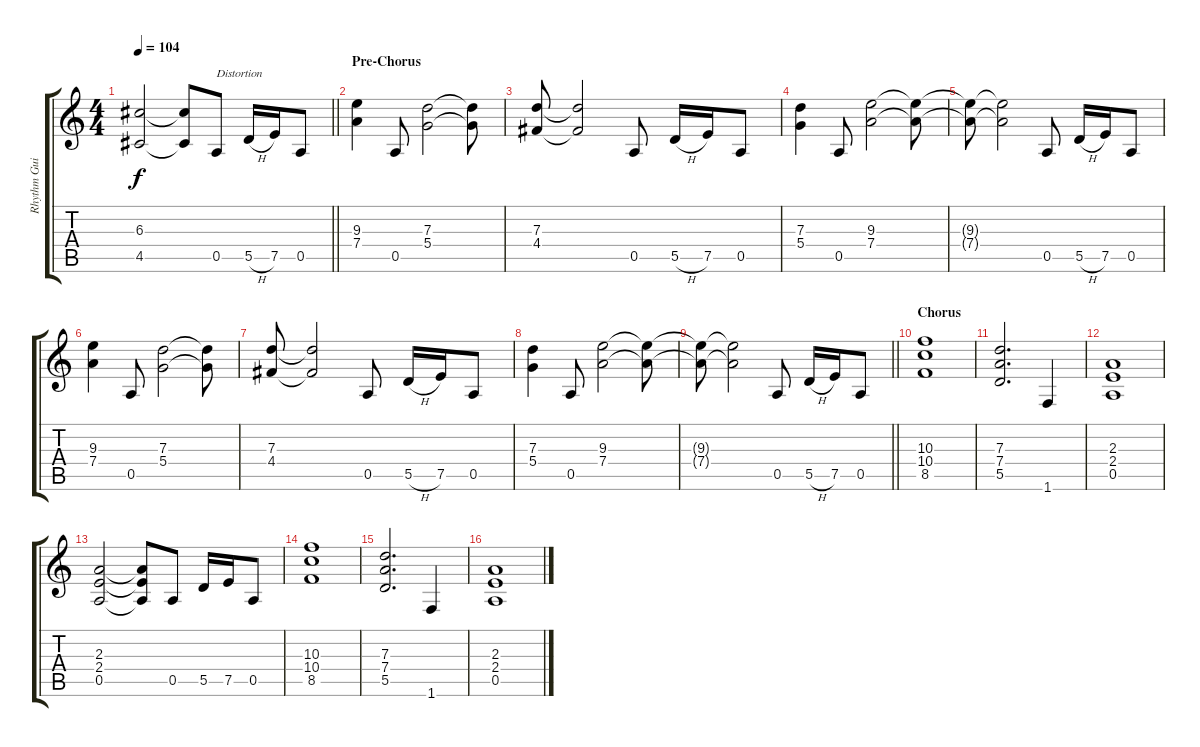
\track ("Rhythm Guitar" "Rhythm Gui") {instrument overdrivenguitar}
\staff {score tabs}
\tuning (E4 B3 G3 D3 A2 E2) {hide}
\ts (4 4)
\tempo 104
\clef g2
\barLineRight lightlight
\ks c
(6.3{t} 4.5{t}).2{dy f} (6.3{t} 4.5{t}).8 0.5.8{txt "Distortion" instrument overdrivenguitar} 5.5{h}.16 7.5.16 0.5.8 |
\section ("" "Pre-Chorus")
(9.3 7.4).4 0.5.8 (7.3 5.4).2 (7.3{t} 5.4{t}).8 |
(7.3 4.4).8 (7.3{t} 4.4{t}).2 0.5.8 5.5{h}.16 7.5.16 0.5.8 |
(7.3 5.4).4 0.5.8 (9.3 7.4).2 (9.3{t} 7.4{t}).8 |
(9.3{t} 7.4{t}).8 (9.3{t} 7.4{t}).2 0.5.8 5.5{h}.16 7.5.16 0.5.8 |
(9.3 7.4).4 0.5.8 (7.3 5.4).2 (7.3{t} 5.4{t}).8 |
(7.3 4.4).8 (7.3{t} 4.4{t}).2 0.5.8 5.5{h}.16 7.5.16 0.5.8 |
(7.3 5.4).4 0.5.8 (9.3 7.4).2 (9.3{t} 7.4{t}).8 |
\barLineRight lightlight
(9.3{t} 7.4{t}).8 (9.3{t} 7.4{t}).2 0.5.8 5.5{h}.16 7.5.16 0.5.8 |
\section ("" "Chorus")
(10.3 10.4 8.5).1 |
(7.3 7.4 5.5).2{d} 1.6.4 |
(2.3 2.4 0.5).1 |
(2.3 2.4 0.5).2 (2.3{t} 2.4{t} 0.5{t}).8 0.5.8 5.5.16 7.5.16 0.5.8 |
(10.3 10.4 8.5).1 |
(7.3 7.4 5.5).2{d} 1.6.4 |
(2.3 2.4 0.5).1
